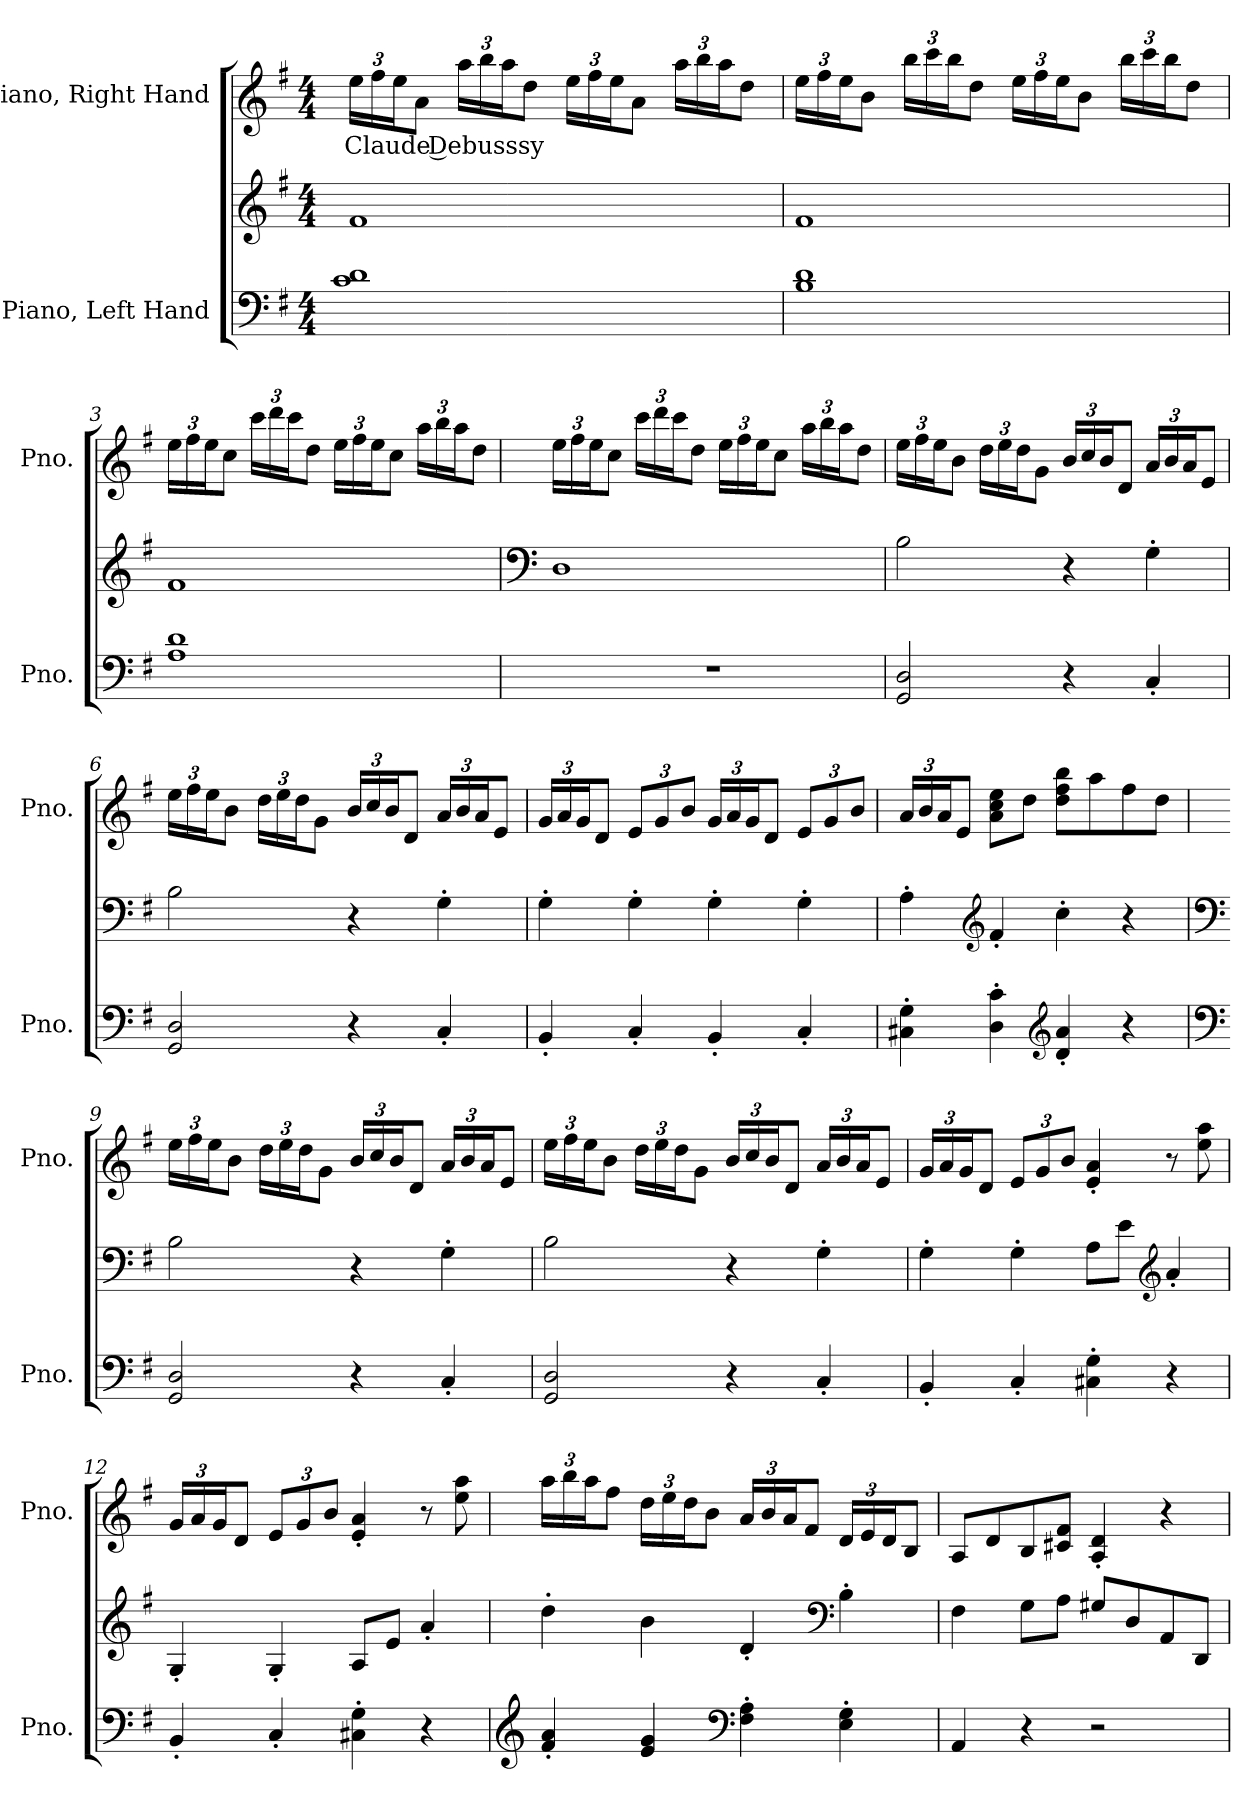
**kern	**kern	**kern	**text
*part2	*part2	*part1	*part1
*staff3	*staff2	*staff1	*staff1
*I"Piano, Left Hand	*	*I"Piano, Right Hand	*
*I'Pno.	*	*I'Pno.	*
*clefF4	*clefG2	*clefG2	*
*k[f#]	*k[f#]	*k[f#]	*
*M4/4	*M4/4	*M4/4	*
*MM100	*MM100	*MM100	*
*	*	*Xbrackettup	*
=1	=1	=1	=1
!	!	!	!LO:LY:b
1c 1d	1f#	24ee\LL	Claude Debusssy
.	.	24ff#\	.
.	.	24ee\J	.
.	.	8a\J	.
.	.	24aa\LL	.
.	.	24bb\	.
.	.	24aa\J	.
.	.	8dd\J	.
.	.	24ee\LL	.
.	.	24ff#\	.
.	.	24ee\J	.
.	.	8a\J	.
.	.	24aa\LL	.
.	.	24bb\	.
.	.	24aa\J	.
.	.	8dd\J	.
!!LO:LB:g=z
=2	=2	=2	=2
1B 1d	1f#	24ee\LL	.
.	.	24ff#\	.
.	.	24ee\J	.
.	.	8b\J	.
.	.	24bb\LL	.
.	.	24ccc\	.
.	.	24bb\J	.
.	.	8dd\J	.
.	.	24ee\LL	.
.	.	24ff#\	.
.	.	24ee\J	.
.	.	8b\J	.
.	.	24bb\LL	.
.	.	24ccc\	.
.	.	24bb\J	.
.	.	8dd\J	.
=3	=3	=3	=3
1A 1d	1f#	24ee\LL	.
.	.	24ff#\	.
.	.	24ee\J	.
.	.	8cc\J	.
.	.	24ccc\LL	.
.	.	24ddd\	.
.	.	24ccc\J	.
.	.	8dd\J	.
.	.	24ee\LL	.
.	.	24ff#\	.
.	.	24ee\J	.
.	.	8cc\J	.
.	.	24aa\LL	.
.	.	24bb\	.
.	.	24aa\J	.
.	.	8dd\J	.
!!LO:LB:g=z
=4	=4	=4	=4
*	*clefF4	*	*
1r	1D	24ee\LL	.
.	.	24ff#\	.
.	.	24ee\J	.
.	.	8cc\J	.
.	.	24ccc\LL	.
.	.	24ddd\	.
.	.	24ccc\J	.
.	.	8dd\J	.
.	.	24ee\LL	.
.	.	24ff#\	.
.	.	24ee\J	.
.	.	8cc\J	.
.	.	24aa\LL	.
.	.	24bb\	.
.	.	24aa\J	.
.	.	8dd\J	.
=5	=5	=5	=5
2GG/ 2D/	2B\	24ee\LL	.
.	.	24ff#\	.
.	.	24ee\J	.
.	.	8b\J	.
.	.	24dd\LL	.
.	.	24ee\	.
.	.	24dd\J	.
.	.	8g\J	.
4r	4r	24b/LL	.
.	.	24cc/	.
.	.	24b/J	.
.	.	8d/J	.
4C'/	4G'\	24a/LL	.
.	.	24b/	.
.	.	24a/J	.
.	.	8e/J	.
!!LO:LB:g=z
=6	=6	=6	=6
2GG/ 2D/	2B\	24ee\LL	.
.	.	24ff#\	.
.	.	24ee\J	.
.	.	8b\J	.
.	.	24dd\LL	.
.	.	24ee\	.
.	.	24dd\J	.
.	.	8g\J	.
4r	4r	24b/LL	.
.	.	24cc/	.
.	.	24b/J	.
.	.	8d/J	.
4C'/	4G'\	24a/LL	.
.	.	24b/	.
.	.	24a/J	.
.	.	8e/J	.
=7	=7	=7	=7
4BB'/	4G'\	24g/LL	.
.	.	24a/	.
.	.	24g/J	.
.	.	8d/J	.
4C'/	4G'\	12e/L	.
.	.	12g/	.
.	.	12b/J	.
4BB'/	4G'\	24g/LL	.
.	.	24a/	.
.	.	24g/J	.
.	.	8d/J	.
4C'/	4G'\	12e/L	.
.	.	12g/	.
.	.	12b/J	.
=8	=8	=8	=8
4C#X\' 4G\'	4A'\	24a/LL	.
.	.	24b/	.
.	.	24a/J	.
.	.	8e/J	.
*	*clefG2	*	*
4D\' 4c\'	4f#'/	8a\ 8cc\ 8ee\L	.
.	.	8dd\J	.
*clefG2	*	*	*
4d/' 4a/'	4cc'\	8dd\ 8ff#\ 8bb\L	.
.	.	8aa\	.
4r	4r	8ff#\	.
.	.	8dd\J	.
!!LO:PB:g=z
=9	=9	=9	=9
*clefF4	*clefF4	*	*
2GG/ 2D/	2B\	24ee\LL	.
.	.	24ff#\	.
.	.	24ee\J	.
.	.	8b\J	.
.	.	24dd\LL	.
.	.	24ee\	.
.	.	24dd\J	.
.	.	8g\J	.
4r	4r	24b/LL	.
.	.	24cc/	.
.	.	24b/J	.
.	.	8d/J	.
4C'/	4G'\	24a/LL	.
.	.	24b/	.
.	.	24a/J	.
.	.	8e/J	.
=10	=10	=10	=10
2GG/ 2D/	2B\	24ee\LL	.
.	.	24ff#\	.
.	.	24ee\J	.
.	.	8b\J	.
.	.	24dd\LL	.
.	.	24ee\	.
.	.	24dd\J	.
.	.	8g\J	.
4r	4r	24b/LL	.
.	.	24cc/	.
.	.	24b/J	.
.	.	8d/J	.
4C'/	4G'\	24a/LL	.
.	.	24b/	.
.	.	24a/J	.
.	.	8e/J	.
!!LO:LB:g=z
=11	=11	=11	=11
4BB'/	4G'\	24g/LL	.
.	.	24a/	.
.	.	24g/J	.
.	.	8d/J	.
4C'/	4G'\	12e/L	.
.	.	12g/	.
.	.	12b/J	.
4C#X\' 4G\'	8A\L	4e/' 4a/'	.
.	8e\J	.	.
*	*clefG2	*	*
4r	4a'/	8r	.
.	.	8ee\ 8aa\	.
=12	=12	=12	=12
4BB'/	4G'/	24g/LL	.
.	.	24a/	.
.	.	24g/J	.
.	.	8d/J	.
4C'/	4G'/	12e/L	.
.	.	12g/	.
.	.	12b/J	.
4C#X\' 4G\'	8A/L	4e/' 4a/'	.
.	8e/J	.	.
4r	4a'/	8r	.
.	.	8ee\ 8aa\	.
=13	=13	=13	=13
*clefG2	*	*	*
4f#/' 4a/'	4dd'\	24aa\LL	.
.	.	24bb\	.
.	.	24aa\J	.
.	.	8ff#\J	.
4e/ 4g/	4b\	24dd\LL	.
.	.	24ee\	.
.	.	24dd\J	.
.	.	8b\J	.
*clefF4	*	*	*
4F#\' 4A\'	4d'/	24a/LL	.
.	.	24b/	.
.	.	24a/J	.
.	.	8f#/J	.
*	*clefF4	*	*
4E\' 4G\'	4B'\	24d/LL	.
.	.	24e/	.
.	.	24d/J	.
.	.	8B/J	.
!!LO:LB:g=z
=14	=14	=14	=14
4AA/	4F#\	8A/L	.
.	.	8d/	.
4r	8G\L	8B/	.
.	8A\J	8c#X/ 8f#/J	.
2r	8G#X/L	4A/' 4d/'	.
.	8D/	.	.
.	8AA/	4r	.
.	8DD/J	.	.
=	=	=	=
*-	*-	*-	*-
